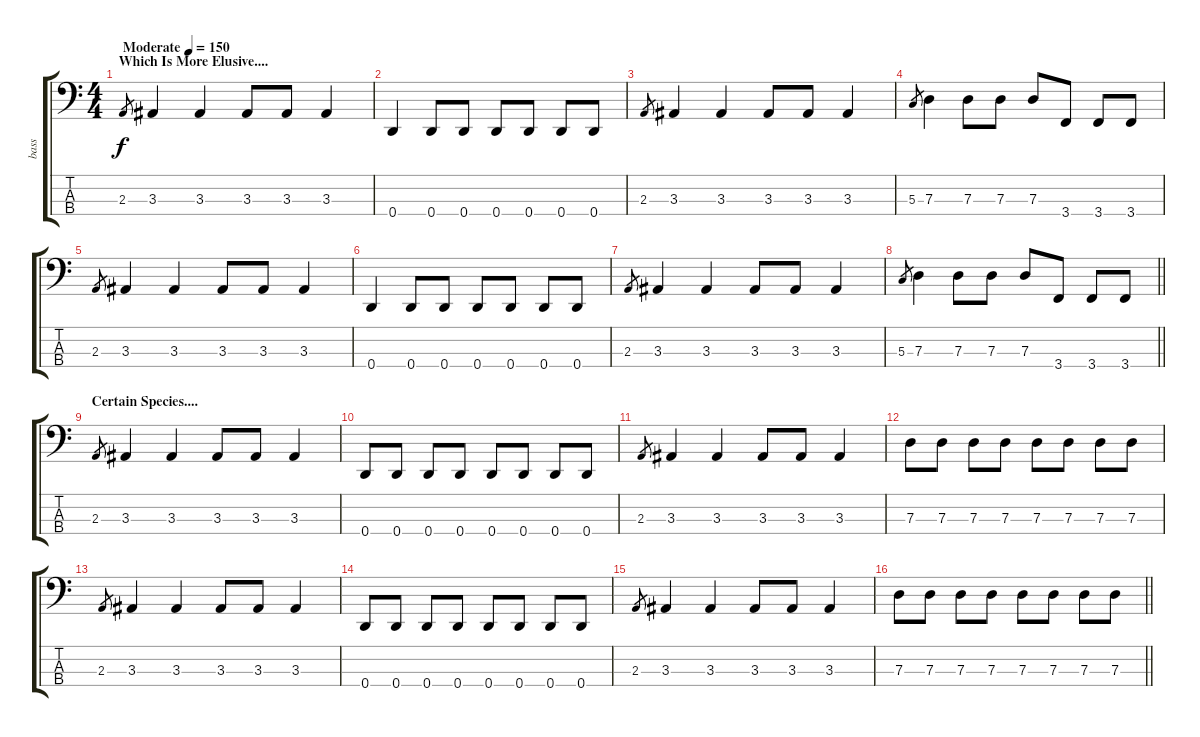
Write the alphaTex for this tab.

\track ("bass" "bass") {instrument electricbassfinger}
\staff {score tabs}
\tuning (F2 C2 G1 D1) {hide}
\ts (4 4)
\section ("" "Which Is More Elusive....")
\tempo (150 "Moderate")
\clef f4
\ks c
2.3.8{gr dy f instrument electricbassfinger} 3.3.4 3.3.4 3.3.8 3.3.8 3.3.4 |
0.4.4 0.4.8 0.4.8 0.4.8 0.4.8 0.4.8 0.4.8 |
2.3.8{gr} 3.3.4 3.3.4 3.3.8 3.3.8 3.3.4 |
5.3.8{gr} 7.3.4 7.3.8 7.3.8 7.3.8 3.4.8 3.4.8 3.4.8 |
2.3.8{gr} 3.3.4 3.3.4 3.3.8 3.3.8 3.3.4 |
0.4.4 0.4.8 0.4.8 0.4.8 0.4.8 0.4.8 0.4.8 |
2.3.8{gr} 3.3.4 3.3.4 3.3.8 3.3.8 3.3.4 |
\barLineRight lightlight
5.3.8{gr} 7.3.4 7.3.8 7.3.8 7.3.8 3.4.8 3.4.8 3.4.8 |
\section ("" "Certain Species....")
2.3.8{gr} 3.3.4 3.3.4 3.3.8 3.3.8 3.3.4 |
0.4.8 0.4.8 0.4.8 0.4.8 0.4.8 0.4.8 0.4.8 0.4.8 |
2.3.8{gr} 3.3.4 3.3.4 3.3.8 3.3.8 3.3.4 |
7.3.8 7.3.8 7.3.8 7.3.8 7.3.8 7.3.8 7.3.8 7.3.8 |
2.3.8{gr} 3.3.4 3.3.4 3.3.8 3.3.8 3.3.4 |
0.4.8 0.4.8 0.4.8 0.4.8 0.4.8 0.4.8 0.4.8 0.4.8 |
2.3.8{gr} 3.3.4 3.3.4 3.3.8 3.3.8 3.3.4 |
\barLineRight lightlight
7.3.8 7.3.8 7.3.8 7.3.8 7.3.8 7.3.8 7.3.8 7.3.8
